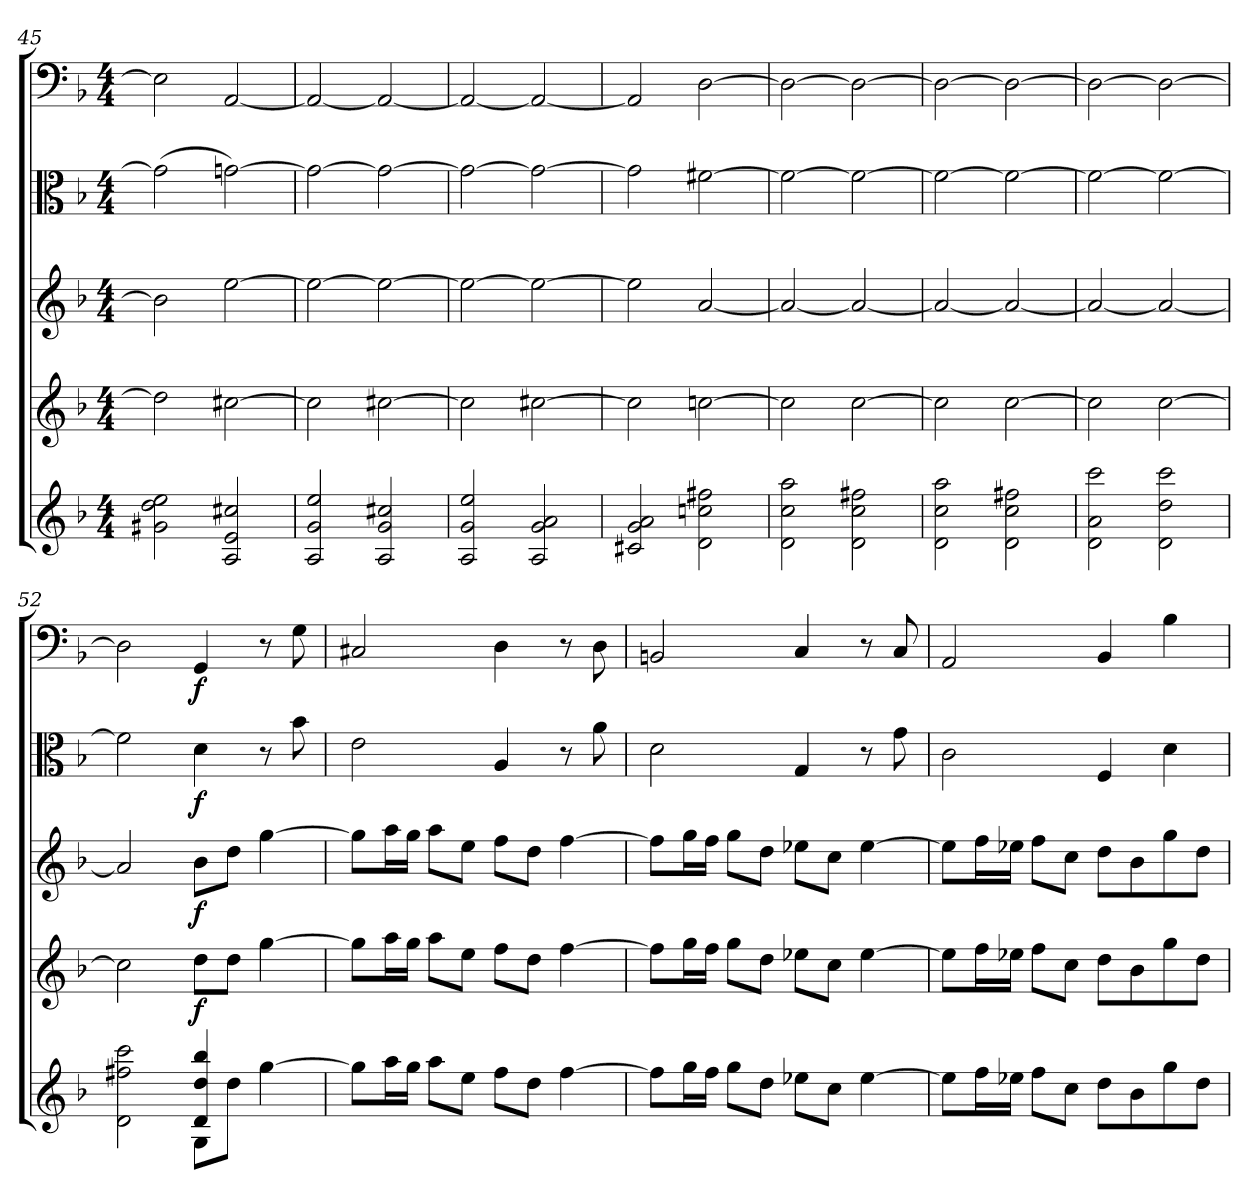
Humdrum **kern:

**kern	**kern	**dynam	**kern	**dynam	**kern	**dynam	**kern	**dynam
*part5	*part4	*part4	*part3	*part3	*part2	*part2	*part1	*part1
*staff5	*staff4	*staff4	*staff3	*staff3	*staff2	*staff2	*staff1	*staff1
*clefG2	*clefG2	*	*clefG2	*	*clefC3	*	*clefF4	*
*k[b-]	*k[b-]	*	*k[b-]	*	*k[b-]	*	*k[b-]	*
*d:	*d:	*	*d:	*	*d:	*	*d:	*
*M4/4	*M4/4	*	*M4/4	*	*M4/4	*	*M4/4	*
=45	=45	=45	=45	=45	=45	=45	=45	=45
2g#X\ 2dd\ 2ee\	2dd\]	.	2b\]	.	(2g#\]	.	2E\]	.
2A/ 2e/ 2cc#X/	[2cc#X\	.	[2ee\	.	[2gn\)	.	[2AA/	.
=46	=46	=46	=46	=46	=46	=46	=46	=46
2A/ 2g/ 2ee/	2cc#\]	.	2ee\_	.	2g\_	.	2AA/_	.
2A/ 2g/ 2cc#X/	[2cc#X\	.	2ee\_	.	2g\_	.	2AA/_	.
=47	=47	=47	=47	=47	=47	=47	=47	=47
2A/ 2g/ 2ee/	2cc#\]	.	2ee\_	.	2g\_	.	2AA/_	.
2A/ 2g/ 2a/	[2cc#X\	.	2ee\_	.	2g\_	.	2AA/_	.
=48	=48	=48	=48	=48	=48	=48	=48	=48
2c#X/ 2g/ 2a/	2cc#\]	.	2ee\]	.	2g\]	.	2AA/]	.
2d\ 2ccn\ 2ff#X\	[2ccn\	.	[2a/	.	[2f#X\	.	[2D\	.
=49	=49	=49	=49	=49	=49	=49	=49	=49
2d\ 2cc\ 2aa\	2cc\]	.	2a/_	.	2f#\_	.	2D\_	.
2d\ 2cc\ 2ff#X\	[2cc\	.	2a/_	.	2f#\_	.	2D\_	.
=50	=50	=50	=50	=50	=50	=50	=50	=50
2d\ 2cc\ 2aa\	2cc\]	.	2a/_	.	2f#\_	.	2D\_	.
2d\ 2cc\ 2ff#X\	[2cc\	.	2a/_	.	2f#\_	.	2D\_	.
=51	=51	=51	=51	=51	=51	=51	=51	=51
2d\ 2a\ 2ccc\	2cc\]	.	2a/_	.	2f#\_	.	2D\_	.
2d\ 2dd\ 2ccc\	[2cc\	.	2a/_	.	2f#\_	.	2D\_	.
=52	=52	=52	=52	=52	=52	=52	=52	=52
*^	*	*	*	*	*	*	*	*
2d\ 2ff#X\ 2ccc\	2ryy	2cc\]	.	2a/]	.	2f#\]	.	2D\]	.
4d/ 4dd/ 4bb-/	8G\L	8dd\L	f	8b-\L	f	4d\	f	4GG/	f
.	8dd\J	8dd\J	.	8dd\J	.	.	.	.	.
4ryy	[4gg\	[4gg\	.	[4gg\	.	8r	.	8r	.
.	.	.	.	.	.	8b-\	.	8G\	.
*v	*v	*	*	*	*	*	*	*	*
=53	=53	=53	=53	=53	=53	=53	=53	=53
8gg\L]	8gg\L]	.	8gg\L]	.	2e\	.	2C#X/	.
16aa\L	16aa\L	.	16aa\L	.	.	.	.	.
16gg\JJ	16gg\JJ	.	16gg\JJ	.	.	.	.	.
8aa\L	8aa\L	.	8aa\L	.	.	.	.	.
8ee\J	8ee\J	.	8ee\J	.	.	.	.	.
8ff\L	8ff\L	.	8ff\L	.	4A/	.	4D\	.
8dd\J	8dd\J	.	8dd\J	.	.	.	.	.
[4ff\	[4ff\	.	[4ff\	.	8r	.	8r	.
.	.	.	.	.	8a\	.	8D\	.
=54	=54	=54	=54	=54	=54	=54	=54	=54
8ff\L]	8ff\L]	.	8ff\L]	.	2d\	.	2BBn/	.
16gg\L	16gg\L	.	16gg\L	.	.	.	.	.
16ff\JJ	16ff\JJ	.	16ff\JJ	.	.	.	.	.
8gg\L	8gg\L	.	8gg\L	.	.	.	.	.
8dd\J	8dd\J	.	8dd\J	.	.	.	.	.
8ee-X\L	8ee-X\L	.	8ee-X\L	.	4G/	.	4C/	.
8cc\J	8cc\J	.	8cc\J	.	.	.	.	.
[4ee-\	[4ee-\	.	[4ee-\	.	8r	.	8r	.
.	.	.	.	.	8g\	.	8C/	.
=55	=55	=55	=55	=55	=55	=55	=55	=55
8ee-\L]	8ee-\L]	.	8ee-\L]	.	2c\	.	2AA/	.
16ff\L	16ff\L	.	16ff\L	.	.	.	.	.
16ee-X\JJ	16ee-X\JJ	.	16ee-X\JJ	.	.	.	.	.
8ff\L	8ff\L	.	8ff\L	.	.	.	.	.
8cc\J	8cc\J	.	8cc\J	.	.	.	.	.
8dd\L	8dd\L	.	8dd\L	.	4F/	.	4BB-/	.
8b-\	8b-\	.	8b-\	.	.	.	.	.
8gg\	8gg\	.	8gg\	.	4d\	.	4B-\	.
8dd\J	8dd\J	.	8dd\J	.	.	.	.	.
=	=	=	=	=	=	=	=	=
*-	*-	*-	*-	*-	*-	*-	*-	*-
